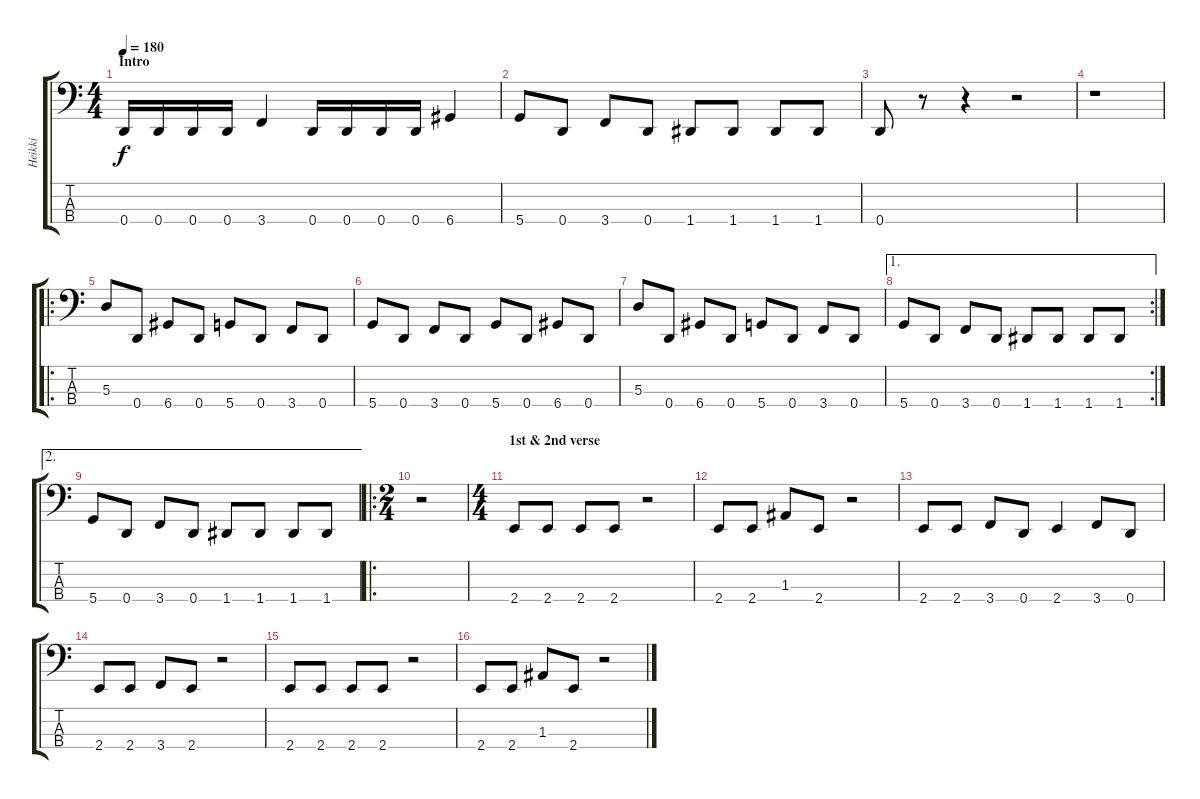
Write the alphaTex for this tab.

\track ("Heikki" "Heikki") {instrument electricbassfinger}
\staff {score tabs}
\tuning (G2 D2 A1 D1) {hide}
\ts (4 4)
\section ("" "Intro")
\tempo 180
\clef f4
\ks c
0.4.16{dy f instrument electricbassfinger} 0.4.16 0.4.16 0.4.16 3.4.4 0.4.16 0.4.16 0.4.16 0.4.16 6.4.4 |
5.4.8 0.4.8 3.4.8 0.4.8 1.4.8 1.4.8 1.4.8 1.4.8 |
0.4.8 r.8 r.4 r.2 |
r.1 |
\ro
5.3.8 0.4.8 6.4.8 0.4.8 5.4.8 0.4.8 3.4.8 0.4.8 |
5.4.8 0.4.8 3.4.8 0.4.8 5.4.8 0.4.8 6.4.8 0.4.8 |
5.3.8 0.4.8 6.4.8 0.4.8 5.4.8 0.4.8 3.4.8 0.4.8 |
\ae 1
\rc 2
5.4.8 0.4.8 3.4.8 0.4.8 1.4.8 1.4.8 1.4.8 1.4.8 |
\ae 2
5.4.8 0.4.8 3.4.8 0.4.8 1.4.8 1.4.8 1.4.8 1.4.8 |
\ro
\ts (2 4)
r.2 |
\ts (4 4)
\section ("" "1st & 2nd verse")
2.4.8 2.4.8 2.4.8 2.4.8 r.2 |
2.4.8 2.4.8 1.3.8 2.4.8 r.2 |
2.4.8 2.4.8 3.4.8 0.4.8 2.4.4 3.4.8 0.4.8 |
2.4.8 2.4.8 3.4.8 2.4.8 r.2 |
2.4.8 2.4.8 2.4.8 2.4.8 r.2 |
2.4.8 2.4.8 1.3.8 2.4.8 r.2
